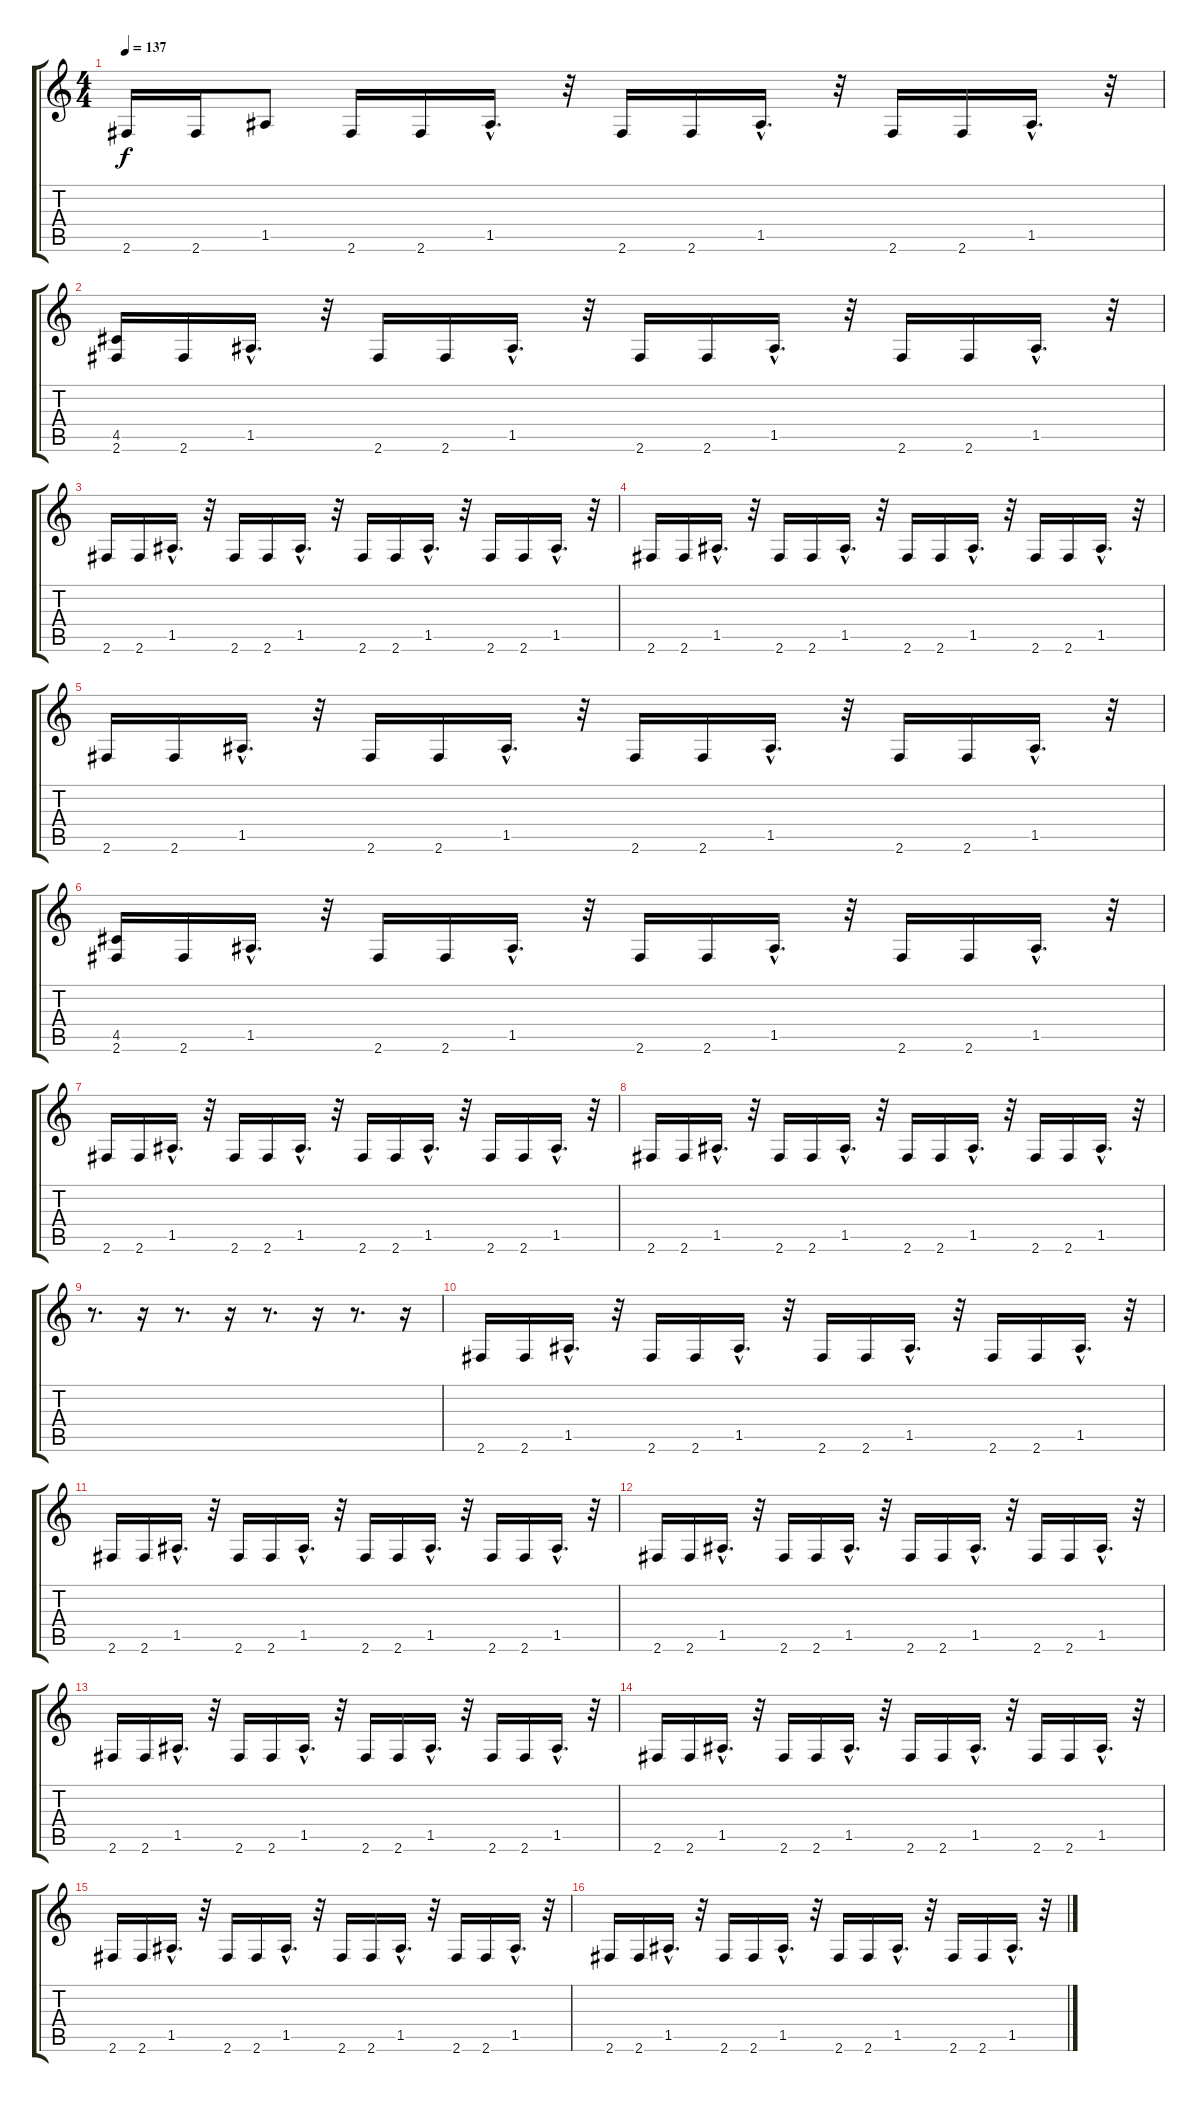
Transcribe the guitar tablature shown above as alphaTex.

\track "" {instrument acousticguitarsteel}
\staff {score tabs}
\tuning (E4 B3 G3 D3 A2 E2) {hide}
\ts (4 4)
\tempo 137
\clef g2
\ks c
2.6.16{dy f} 2.6.16 1.5.8 2.6.16 2.6.16 1.5{hac}.16{d} r.32 2.6.16 2.6.16 1.5{hac}.16{d} r.32 2.6.16 2.6.16 1.5{hac}.16{d} r.32 |
(4.5 2.6).16 2.6.16 1.5{hac}.16{d} r.32 2.6.16 2.6.16 1.5{hac}.16{d} r.32 2.6.16 2.6.16 1.5{hac}.16{d} r.32 2.6.16 2.6.16 1.5{hac}.16{d} r.32 |
2.6.16 2.6.16 1.5{hac}.16{d} r.32 2.6.16 2.6.16 1.5{hac}.16{d} r.32 2.6.16 2.6.16 1.5{hac}.16{d} r.32 2.6.16 2.6.16 1.5{hac}.16{d} r.32 |
2.6.16 2.6.16 1.5{hac}.16{d} r.32 2.6.16 2.6.16 1.5{hac}.16{d} r.32 2.6.16 2.6.16 1.5{hac}.16{d} r.32 2.6.16 2.6.16 1.5{hac}.16{d} r.32 |
2.6.16 2.6.16 1.5{hac}.16{d} r.32 2.6.16 2.6.16 1.5{hac}.16{d} r.32 2.6.16 2.6.16 1.5{hac}.16{d} r.32 2.6.16 2.6.16 1.5{hac}.16{d} r.32 |
(4.5 2.6).16 2.6.16 1.5{hac}.16{d} r.32 2.6.16 2.6.16 1.5{hac}.16{d} r.32 2.6.16 2.6.16 1.5{hac}.16{d} r.32 2.6.16 2.6.16 1.5{hac}.16{d} r.32 |
2.6.16 2.6.16 1.5{hac}.16{d} r.32 2.6.16 2.6.16 1.5{hac}.16{d} r.32 2.6.16 2.6.16 1.5{hac}.16{d} r.32 2.6.16 2.6.16 1.5{hac}.16{d} r.32 |
2.6.16 2.6.16 1.5{hac}.16{d} r.32 2.6.16 2.6.16 1.5{hac}.16{d} r.32 2.6.16 2.6.16 1.5{hac}.16{d} r.32 2.6.16 2.6.16 1.5{hac}.16{d} r.32 |
r.8{d} r.16 r.8{d} r.16 r.8{d} r.16 r.8{d} r.16 |
2.6.16 2.6.16 1.5{hac}.16{d} r.32 2.6.16 2.6.16 1.5{hac}.16{d} r.32 2.6.16 2.6.16 1.5{hac}.16{d} r.32 2.6.16 2.6.16 1.5{hac}.16{d} r.32 |
2.6.16 2.6.16 1.5{hac}.16{d} r.32 2.6.16 2.6.16 1.5{hac}.16{d} r.32 2.6.16 2.6.16 1.5{hac}.16{d} r.32 2.6.16 2.6.16 1.5{hac}.16{d} r.32 |
2.6.16 2.6.16 1.5{hac}.16{d} r.32 2.6.16 2.6.16 1.5{hac}.16{d} r.32 2.6.16 2.6.16 1.5{hac}.16{d} r.32 2.6.16 2.6.16 1.5{hac}.16{d} r.32 |
2.6.16 2.6.16 1.5{hac}.16{d} r.32 2.6.16 2.6.16 1.5{hac}.16{d} r.32 2.6.16 2.6.16 1.5{hac}.16{d} r.32 2.6.16 2.6.16 1.5{hac}.16{d} r.32 |
2.6.16 2.6.16 1.5{hac}.16{d} r.32 2.6.16 2.6.16 1.5{hac}.16{d} r.32 2.6.16 2.6.16 1.5{hac}.16{d} r.32 2.6.16 2.6.16 1.5{hac}.16{d} r.32 |
2.6.16 2.6.16 1.5{hac}.16{d} r.32 2.6.16 2.6.16 1.5{hac}.16{d} r.32 2.6.16 2.6.16 1.5{hac}.16{d} r.32 2.6.16 2.6.16 1.5{hac}.16{d} r.32 |
2.6.16 2.6.16 1.5{hac}.16{d} r.32 2.6.16 2.6.16 1.5{hac}.16{d} r.32 2.6.16 2.6.16 1.5{hac}.16{d} r.32 2.6.16 2.6.16 1.5{hac}.16{d} r.32
